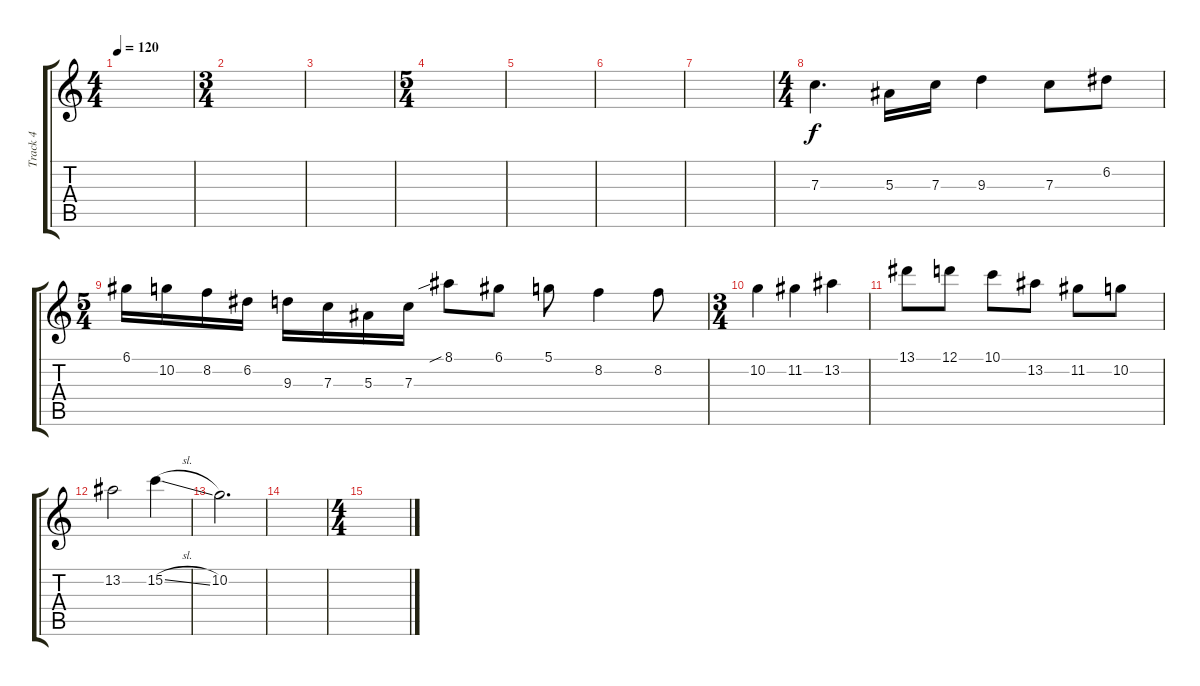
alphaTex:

\track ("Track 4" "Track 4") {instrument distortionguitar}
\staff {score tabs}
\tuning (D4 A3 F3 C3 G2 C2) {hide}
\ts (4 4)
\tempo 120
\clef g2
\ks c
|
\ts (3 4)
|
|
\ts (5 4)
|
|
|
|
\ts (4 4)
7.3.4{d} 5.3.16 7.3.16 9.3.4 7.3.8 6.2.8 |
\ts (5 4)
6.1.16 10.2.16 8.2.16 6.2.16 9.3.16 7.3.16 5.3.16 7.3.16 8.1{sib}.8 6.1.8 5.1.8 8.2.4 8.2.8 |
\ts (3 4)
10.2.4 11.2.4 13.2.4 |
13.1.8 12.1.8 10.1.8 13.2.8 11.2.8 10.2.8 |
13.2.2 15.2{sl}.4 |
10.2.2{d} |
|
\ts (4 4)
